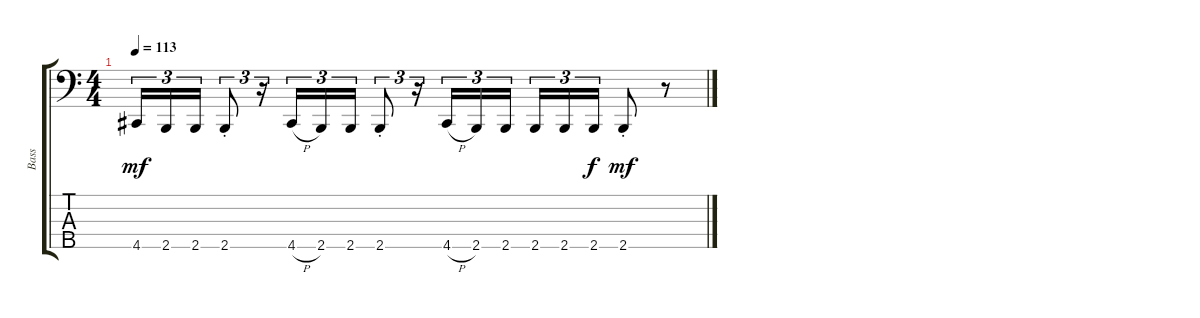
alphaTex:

\track ("Bass" "Bass") {instrument electricbasspick}
\staff {score tabs}
\tuning (G2 D2 A1 E1 A0) {hide}
\ts (4 4)
\tempo 113
\clef f4
\ks c
4.5.16{tu (3 2) dy mf} 2.5.16{tu (3 2)} 2.5.16{tu (3 2)} 2.5{st}.8{tu (3 2)} r.16{tu (3 2)} 4.5{h}.16{tu (3 2)} 2.5.16{tu (3 2)} 2.5.16{tu (3 2)} 2.5{st}.8{tu (3 2)} r.16{tu (3 2)} 4.5{h}.16{tu (3 2)} 2.5.16{tu (3 2)} 2.5.16{tu (3 2) beam splitsecondary} 2.5.16{tu (3 2)} 2.5.16{tu (3 2)} 2.5.16{tu (3 2) dy f} 2.5{st}.8{dy mf} r.8
